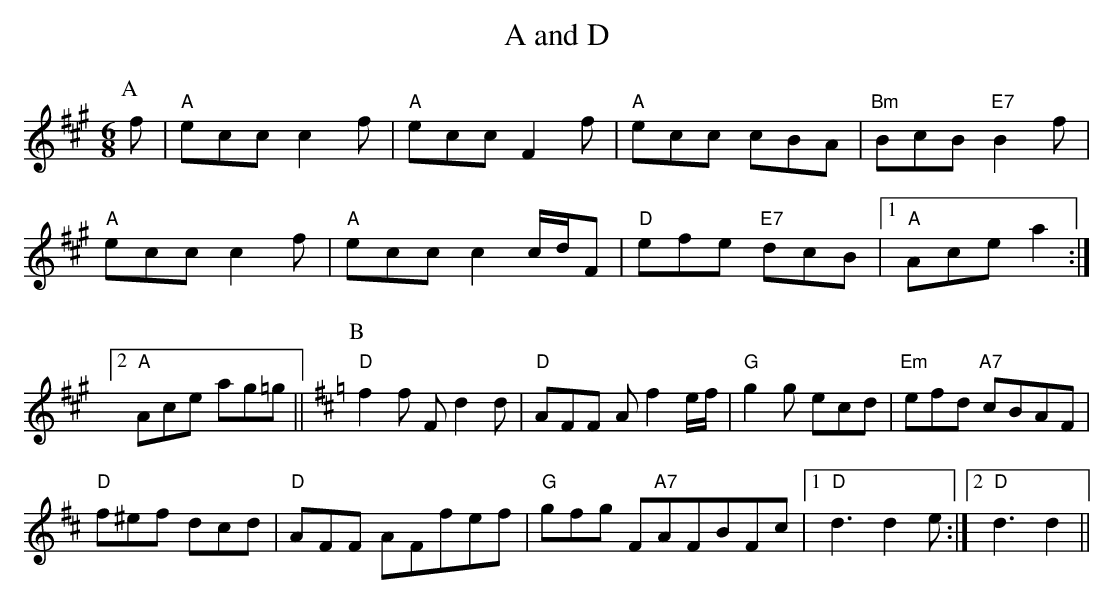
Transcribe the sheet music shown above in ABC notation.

X:1
T:A and D
M:4/4
K:A
M:6/8
P:A
f|"A"ecc c2f|"A"ecc F2f|"A"ecc cBA|"Bm"BcB "E7"B2f|
"A"ecc c2f|"A"ecc c2c/2d/2F|"D"efe "E7"dcB| [1"A"Ace a2:|
[2"A"Ace ag=g||\
K:D
P:B
"D"f2f Fd2d|"D"AFF Af2e/2f/2|"G"g2g ecd|"Em"efd "A7"cBAF|
"D"f^ef dcd|"D"AFF AFfef|"G"gfg F"A7"AFBFc |1"D"d3 d2e:|2"D"d3 d2||
